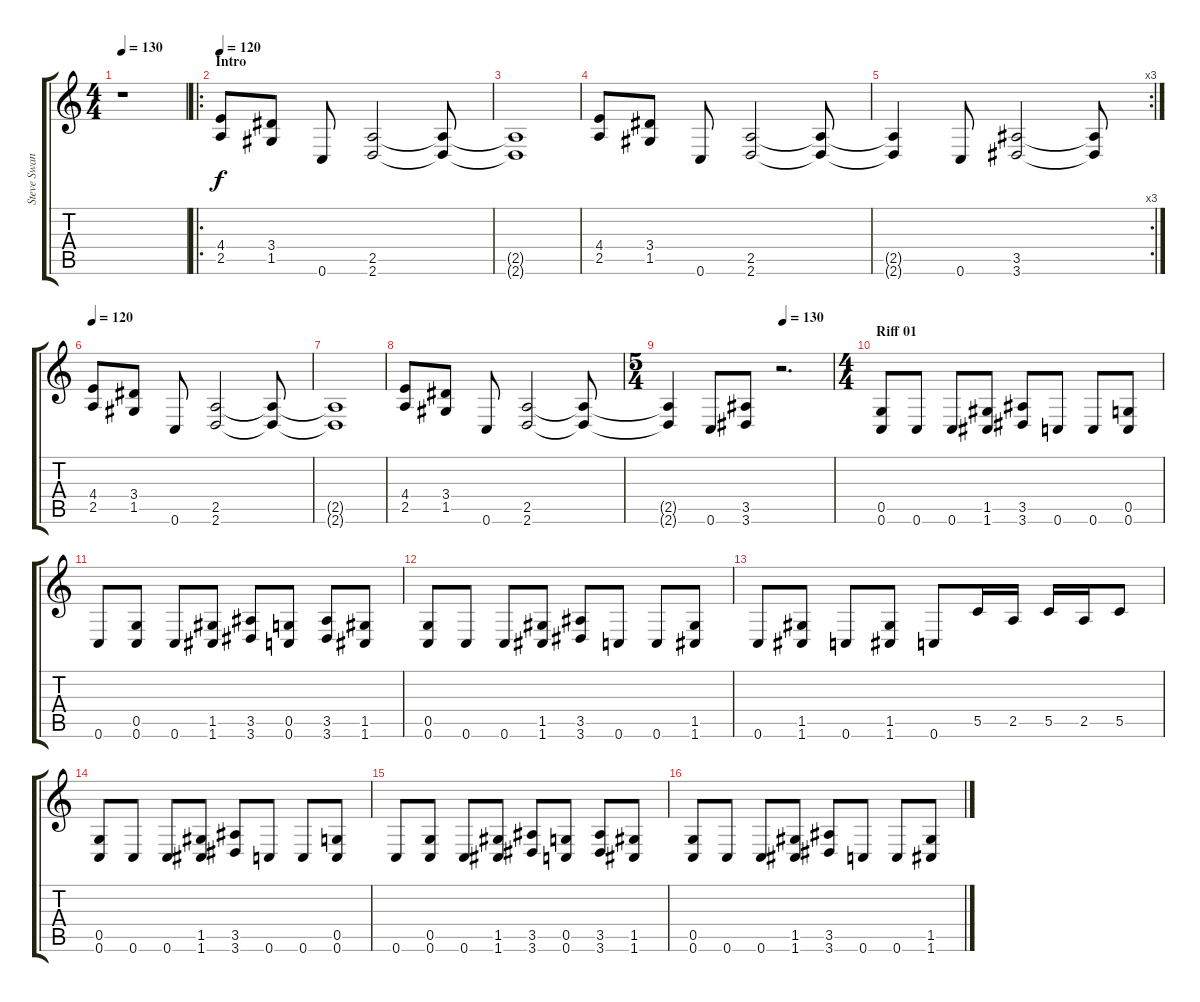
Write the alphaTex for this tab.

\track ("Steve Swanson" "Steve Swan") {instrument distortionguitar}
\staff {score tabs}
\tuning (E4 C4 G3 C3 G2 C2) {hide}
\ts (4 4)
\tempo 130
\clef g2
\ks c
r.1{dy f instrument distortionguitar} |
\ro
\section ("" "Intro")
\tempo 120
(4.4 2.5).8 (3.4 1.5).8 0.6.8 (2.5 2.6).2 (2.5{t} 2.6{t}).8 |
(2.5{t} 2.6{t}).1 |
(4.4 2.5).8 (3.4 1.5).8 0.6.8 (2.5 2.6).2 (2.5{t} 2.6{t}).8 |
\rc 3
(2.5{t} 2.6{t}).4 0.6.8 (3.5 3.6).2 (3.5{t} 3.6{t}).8 |
\tempo 120
(4.4 2.5).8 (3.4 1.5).8 0.6.8 (2.5 2.6).2 (2.5{t} 2.6{t}).8 |
(2.5{t} 2.6{t}).1 |
(4.4 2.5).8 (3.4 1.5).8 0.6.8 (2.5 2.6).2 (2.5{t} 2.6{t}).8 |
\ts (5 4)
\tempo (130 0.7)
(2.5{t} 2.6{t}).4 0.6.8 (3.5 3.6).8 r.2{d} |
\ts (4 4)
\section ("" "Riff 01")
(0.5 0.6).8 0.6.8 0.6.8 (1.5 1.6).8 (3.5 3.6).8 0.6.8 0.6.8 (0.5 0.6).8 |
0.6.8 (0.5 0.6).8 0.6.8 (1.5 1.6).8 (3.5 3.6).8 (0.5 0.6).8 (3.5 3.6).8 (1.5 1.6).8 |
(0.5 0.6).8 0.6.8 0.6.8 (1.5 1.6).8 (3.5 3.6).8 0.6.8 0.6.8 (1.5 1.6).8 |
0.6.8 (1.5 1.6).8 0.6.8 (1.5 1.6).8 0.6.8 5.5.16 2.5.16 5.5.16 2.5.16 5.5.8 |
(0.5 0.6).8 0.6.8 0.6.8 (1.5 1.6).8 (3.5 3.6).8 0.6.8 0.6.8 (0.5 0.6).8 |
0.6.8 (0.5 0.6).8 0.6.8 (1.5 1.6).8 (3.5 3.6).8 (0.5 0.6).8 (3.5 3.6).8 (1.5 1.6).8 |
(0.5 0.6).8 0.6.8 0.6.8 (1.5 1.6).8 (3.5 3.6).8 0.6.8 0.6.8 (1.5 1.6).8
